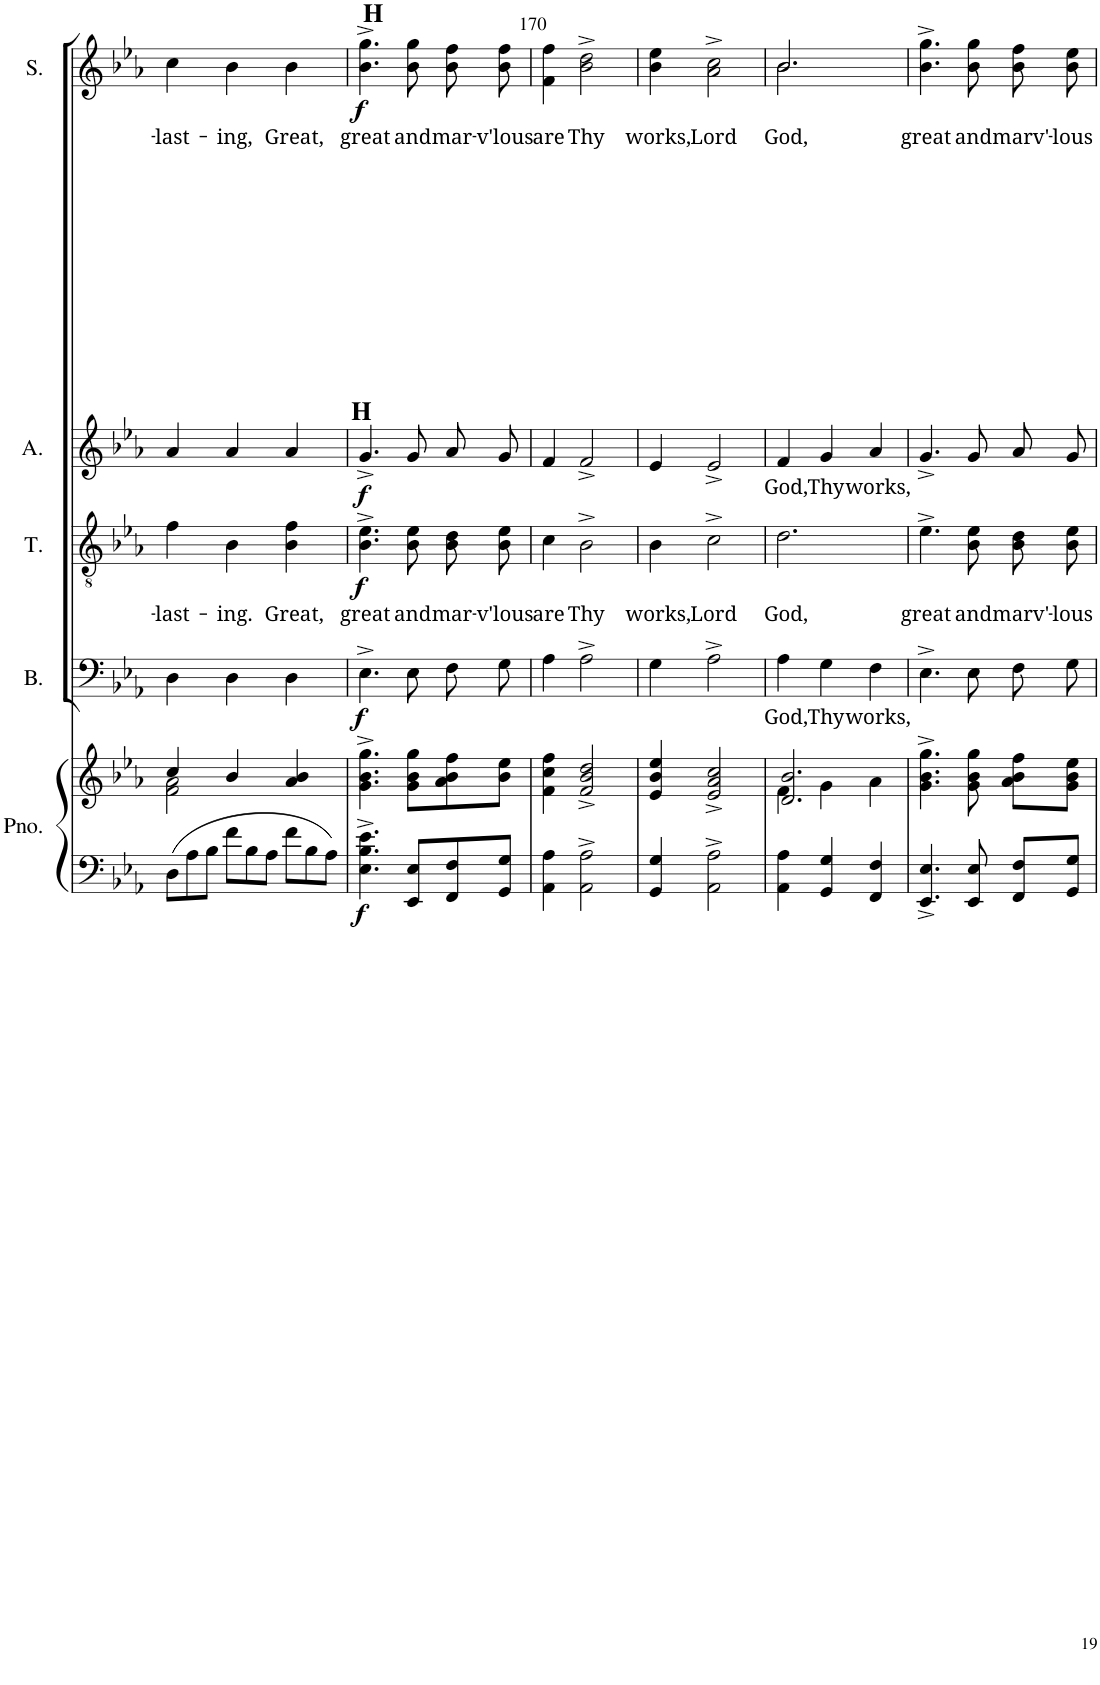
**kern	**kern	**dynam	**kern	**text	**dynam	**kern	**text	**dynam	**kern	**text	**dynam	**kern	**text	**dynam
*part5	*part5	*part5	*part4	*part4	*part4	*part3	*part3	*part3	*part2	*part2	*part2	*part1	*part1	*part1
*staff6	*staff5	*staff5/6	*staff4	*staff4	*staff4	*staff3	*staff3	*staff3	*staff2	*staff2	*staff2	*staff1	*staff1	*staff1
*I"Piano	*	*	*I"Bass	*	*	*I"Tenor	*	*	*I"Alto	*	*	*I"Soprano	*	*
*I'Pno.	*	*	*I'B.	*	*	*I'T.	*	*	*I'A.	*	*	*I'S.	*	*
!!LO:PB:g=z
*clefF4	*clefG2	*	*clefF4	*	*	*clefGv2	*	*	*clefG2	*	*	*clefG2	*	*
*k[b-e-a-]	*k[b-e-a-]	*	*k[b-e-a-]	*	*	*k[b-e-a-]	*	*	*k[b-e-a-]	*	*	*k[b-e-a-]	*	*
*M3/4	*M3/4	*	*M3/4	*	*	*M3/4	*	*	*M3/4	*	*	*M3/4	*	*
*Xbrackettup	*	*	*	*	*	*	*	*	*	*	*	*	*	*
=168	=168	=168	=168	=168	=168	=168	=168	=168	=168	=168	=168	=168	=168	=168
*	*^	*	*	*	*	*	*	*	*	*	*	*	*	*
!	!	!	!	!	!	!	!	!LO:LY:b	!	!	!	!	!	!LO:LY:b	!
12D\L	4cc/	2f\ 2a-\	.	4D\	.	.	4f\	-last-	.	4a-/	.	.	4cc\	-last-	.
12A-\	.	.	.	.	.	.	.	.	.	.	.	.	.	.	.
12B-\J	.	.	.	.	.	.	.	.	.	.	.	.	.	.	.
!	!	!	!	!	!	!	!	!LO:LY:b	!	!	!	!	!	!LO:LY:b	!
12f\L	4b-/	.	.	4D\	.	.	4B-\	-ing.	.	4a-/	.	.	4b-\	-ing,	.
12B-\	.	.	.	.	.	.	.	.	.	.	.	.	.	.	.
12A-\J	.	.	.	.	.	.	.	.	.	.	.	.	.	.	.
!	!	!	!	!	!	!	!	!LO:LY:b	!	!	!	!	!	!LO:LY:b	!
12f\L	4a-/ 4b-/	4ryy	.	4D\	.	.	4B-\ 4f\	Great,	.	4a-/	.	.	4b-\	Great,	.
12B-\	.	.	.	.	.	.	.	.	.	.	.	.	.	.	.
12A-\J	.	.	.	.	.	.	.	.	.	.	.	.	.	.	.
*	*v	*v	*	*	*	*	*	*	*	*	*	*	*	*	*
=169	=169	=169	=169	=169	=169	=169	=169	=169	=169	=169	=169	=169	=169	=169
!!LO:REH:place=s1:a:B:cj:enc=none:fs=14:t=H
!!LO:REH:place=s1:b:B:cj:enc=none:fs=14:t=H
!	!	!LO:DY:b=2	!	!	!LO:DY:b	!	!LO:LY:b	!LO:DY:b	!	!	!LO:DY:b	!	!LO:LY:b	!LO:DY:b
4.E-\^ 4.B-\^ 4.e-\^	4.g\^ 4.b-\^ 4.gg\^	f	4.E-^\	.	f	4.B-\^ 4.e-\^	great	f	4.g^/	.	f	4.b-\^ 4.gg\^	great	f
!	!	!	!	!	!	!	!LO:LY:b	!	!	!	!	!	!LO:LY:b	!
8EE-/ 8E-/L	8g\ 8b-\ 8gg\L	.	8E-\	.	.	8B-\ 8e-\	and	.	8g/	.	.	8b-\ 8gg\	and	.
!	!	!	!	!	!	!	!LO:LY:b	!	!	!	!	!	!LO:LY:b	!
8FF/ 8F/	8a-\ 8b-\ 8ff\	.	8F\L	.	.	8B-\ 8d\L	mar-	.	8a-/L	.	.	8b-\ 8ff\L	mar-	.
!	!	!	!	!	!	!	!LO:LY:b	!	!	!	!	!	!LO:LY:b	!
8GG/ 8G/J	8b-\ 8ee-\J	.	8G\J	.	.	8B-\ 8e-\J	-v'lous	.	8g/J	.	.	8b-\ 8ff\J	-v'lous	.
=170	=170	=170	=170	=170	=170	=170	=170	=170	=170	=170	=170	=170	=170	=170
!	!	!	!	!	!	!	!LO:LY:b	!	!	!	!	!	!LO:LY:b	!
4AA-\ 4A-\	4f\ 4cc\ 4ff\	.	4A-\	.	.	4c\	are	.	4f/	.	.	4f\ 4ff\	are	.
!	!	!	!	!	!	!	!LO:LY:b	!	!	!	!	!	!LO:LY:b	!
2AA-\^ 2A-\^	2f/^ 2b-/^ 2dd/^	.	2A-^\	.	.	2B-^\	Thy	.	2f^/	.	.	2b-\^ 2dd\^	Thy	.
=171	=171	=171	=171	=171	=171	=171	=171	=171	=171	=171	=171	=171	=171	=171
!	!	!	!	!	!	!	!LO:LY:b	!	!	!	!	!	!LO:LY:b	!
4GG/ 4G/	4e-/ 4b-/ 4ee-/	.	4G\	.	.	4B-\	works,	.	4e-/	.	.	4b-\ 4ee-\	works,	.
!	!	!	!	!	!	!	!LO:LY:b	!	!	!	!	!	!LO:LY:b	!
2AA-\^ 2A-\^	2e-/^ 2a-/^ 2cc/^	.	2A-^\	.	.	2c^\	Lord	.	2e-^/	.	.	2a-\^ 2cc\^	Lord	.
=172	=172	=172	=172	=172	=172	=172	=172	=172	=172	=172	=172	=172	=172	=172
*	*^	*	*	*	*	*	*	*	*	*	*	*	*	*
!	!	!	!	!	!LO:LY:b	!	!	!LO:LY:b	!	!	!LO:LY:b	!	!	!LO:LY:b	!
*	*	*	*	*	*	*	*	*	*	*	*	*	*^	*	*
4AA-\ 4A-\	2.d/ 2.b-/	4f\	.	4A-\	God,	.	2.d\	God,	.	4f/	God,	.	2.b-/	2.b-\	God,	.
!	!	!	!	!	!LO:LY:b	!	!	!	!	!	!LO:LY:b	!	!	!	!	!
4GG/ 4G/	.	4g\	.	4G\	Thy	.	.	.	.	4g/	Thy	.	.	.	.	.
!	!	!	!	!	!LO:LY:b	!	!	!	!	!	!LO:LY:b	!	!	!	!	!
4FF/ 4F/	.	4a-\	.	4F\	works,	.	.	.	.	4a-/	works,	.	.	.	.	.
*	*	*	*	*	*	*	*	*	*	*	*	*	*v	*v	*	*
=173	=173	=173	=173	=173	=173	=173	=173	=173	=173	=173	=173	=173	=173	=173	=173
!	!	!	!	!	!	!	!	!LO:LY:b	!	!	!	!	!	!LO:LY:b	!
*	*v	*v	*	*	*	*	*	*	*	*	*	*	*	*	*
4.EE-/^ 4.E-/^	4.g\^ 4.b-\^ 4.gg\^	.	4.E-^\	.	.	4.e-^\	great	.	4.g^/	.	.	4.b-\^ 4.gg\^	great	.
!	!	!	!	!	!	!	!LO:LY:b	!	!	!	!	!	!LO:LY:b	!
8EE-/ 8E-/	8g\ 8b-\ 8gg\	.	8E-\	.	.	8B-\ 8e-\	and	.	8g/	.	.	8b-\ 8gg\	and	.
!	!	!	!	!	!	!	!LO:LY:b	!	!	!	!	!	!LO:LY:b	!
8FF/ 8F/L	8a-\ 8b-\ 8ff\L	.	8F\L	.	.	8B-\ 8d\L	marv'-	.	8a-/L	.	.	8b-\ 8ff\L	marv'-	.
!	!	!	!	!	!	!	!LO:LY:b	!	!	!	!	!	!LO:LY:b	!
8GG/ 8G/J	8g\ 8b-\ 8ee-\J	.	8G\J	.	.	8B-\ 8e-\J	-lous	.	8g/J	.	.	8b-\ 8ee-\J	-lous	.
=	=	=	=	=	=	=	=	=	=	=	=	=	=	=
*-	*-	*-	*-	*-	*-	*-	*-	*-	*-	*-	*-	*-	*-	*-
